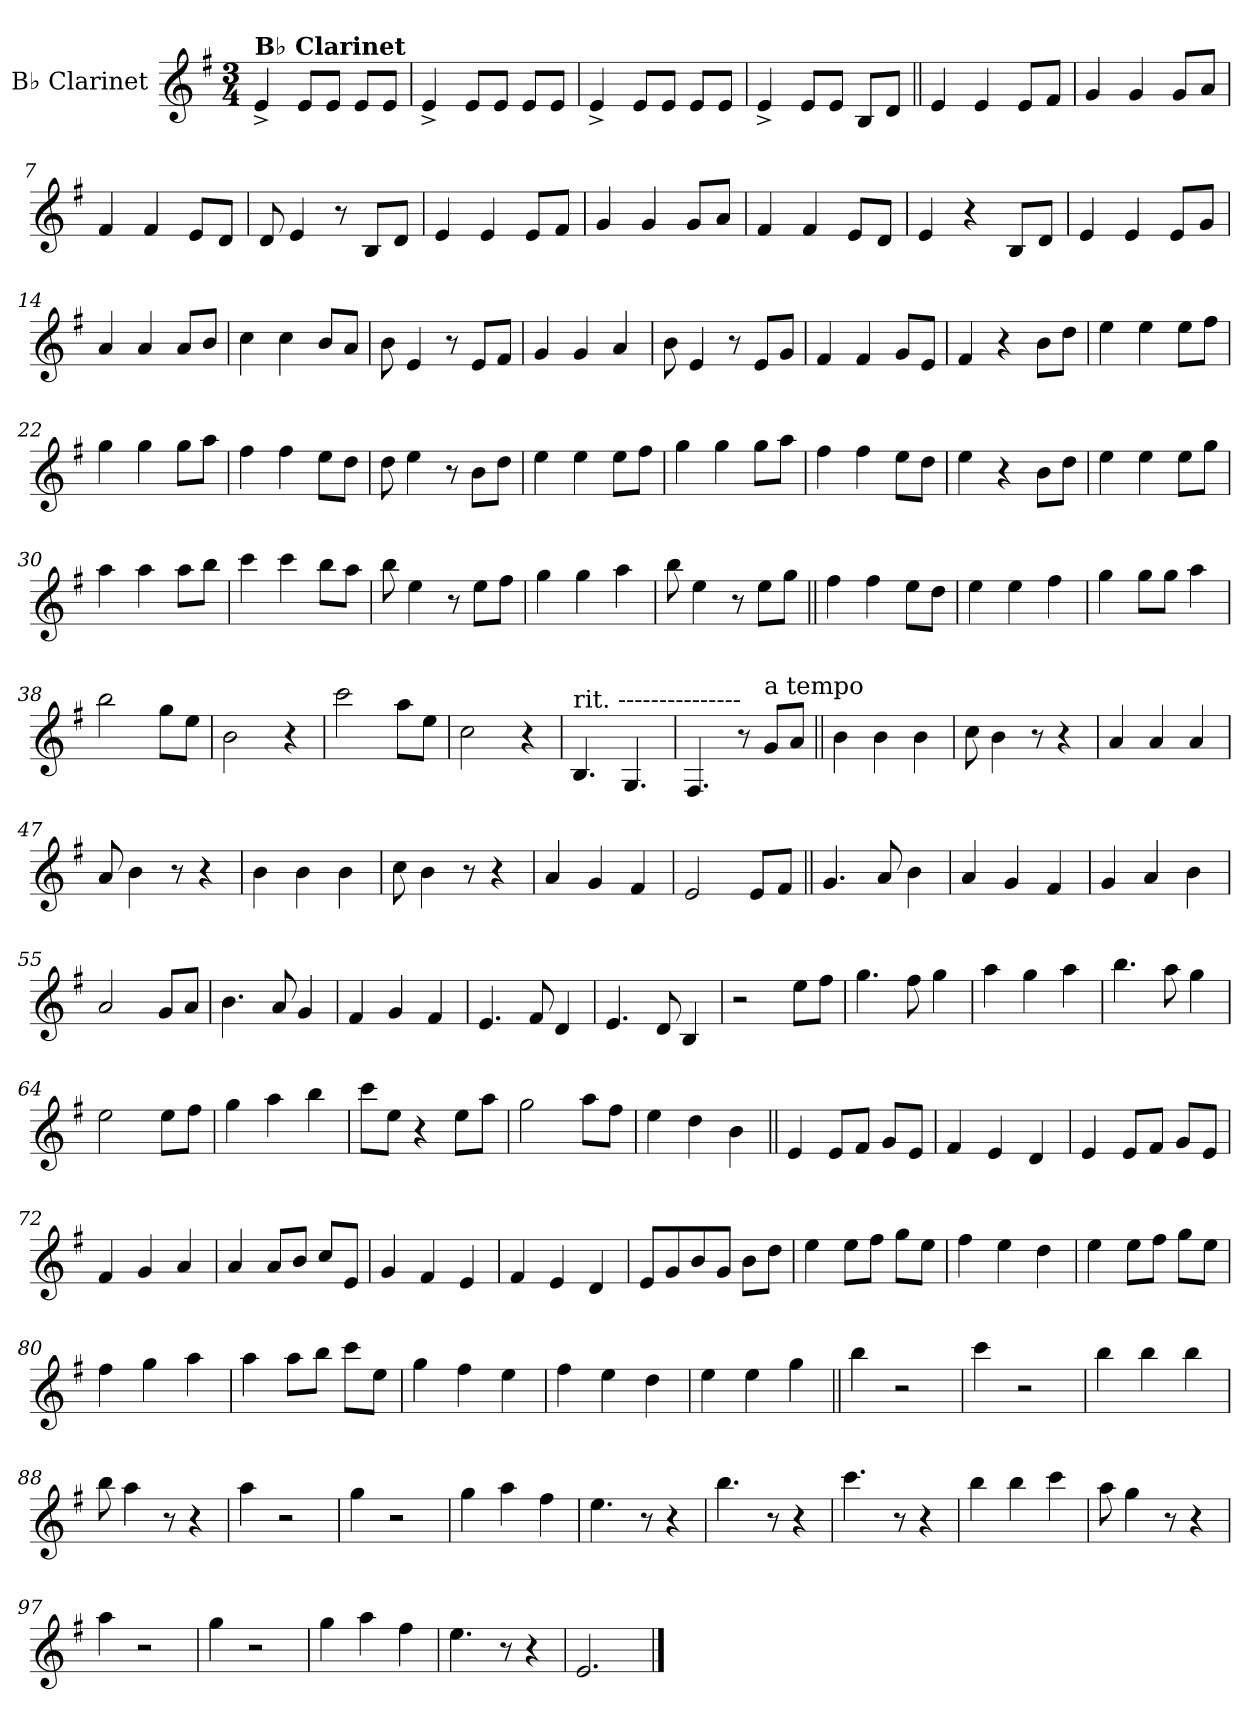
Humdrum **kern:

**kern
*part1
*staff1
*I"B♭ Clarinet
*I'B♭ Cl.
*clefG2
*ITrd1c2
*k[b-]
*M3/4
*MM140
=1
!LO:TX:a:B:t=B♭ Clarinet
4d^/
8d/L
8d/J
8d/L
8d/J
=2
4d^/
8d/L
8d/J
8d/L
8d/J
=3
4d^/
8d/L
8d/J
8d/L
8d/J
=4
4d^/
8d/L
8d/J
8A/L
8c/J
=5||
4d/
4d/
8d/L
8e/J
=6
4f/
4f/
8f/L
8g/J
=7
4e/
4e/
8d/L
8c/J
=8
8c/
4d/
8r
8A/L
8c/J
!!LO:LB:g=z
=9
4d/
4d/
8d/L
8e/J
=10
4f/
4f/
8f/L
8g/J
=11
4e/
4e/
8d/L
8c/J
=12
4d/
4r
8A/L
8c/J
=13
4d/
4d/
8d/L
8f/J
=14
4g/
4g/
8g/L
8a/J
=15
4b-\
4b-\
8a/L
8g/J
=16
8a\
4d/
8r
8d/L
8e/J
=17
4f/
4f/
4g/
!!LO:LB:g=z
=18
8a\
4d/
8r
8d/L
8f/J
=19
4e/
4e/
8f/L
8d/J
=20
4e/
4r
8a\L
8cc\J
=21
4dd\
4dd\
8dd\L
8ee\J
=22
4ff\
4ff\
8ff\L
8gg\J
=23
4ee\
4ee\
8dd\L
8cc\J
=24
8cc\
4dd\
8r
8a\L
8cc\J
=25
4dd\
4dd\
8dd\L
8ee\J
=26
4ff\
4ff\
8ff\L
8gg\J
!!LO:LB:g=z
=27
4ee\
4ee\
8dd\L
8cc\J
=28
4dd\
4r
8a\L
8cc\J
=29
4dd\
4dd\
8dd\L
8ff\J
=30
4gg\
4gg\
8gg\L
8aa\J
=31
4bb-\
4bb-\
8aa\L
8gg\J
=32
8aa\
4dd\
8r
8dd\L
8ee\J
=33
4ff\
4ff\
4gg\
=34
8aa\
4dd\
8r
8dd\L
8ff\J
!!LO:LB:g=z
=35||
4ee\
4ee\
8dd\L
8cc\J
=36
4dd\
4dd\
4ee\
=37
4ff\
8ff\L
8ff\J
4gg\
=38
2aa\
8ff\L
8dd\J
=39
2a\
4r
=40
2bb-\
8gg\L
8dd\J
=41
2b-\
4r
=42
!LO:TX:a:t=rit. ---------------
4.A/
4.F/
=43
4.E/
8r
!LO:TX:a:t=a tempo
8f/L
8g/J
=44||
4a\
4a\
4a\
!!LO:LB:g=z
=45
8b-\
4a\
8r
4r
=46
4g/
4g/
4g/
=47
8g/
4a\
8r
4r
=48
4a\
4a\
4a\
=49
8b-\
4a\
8r
4r
=50
4g/
4f/
4e/
=51
2d/
8d/L
8e/J
=52||
4.f/
8g/
4a\
=53
4g/
4f/
4e/
=54
4f/
4g/
4a\
!!LO:LB:g=z
=55
2g/
8f/L
8g/J
=56
4.a\
8g/
4f/
=57
4e/
4f/
4e/
=58
4.d/
8e/
4c/
=59
4.d/
8c/
4A/
=60
2r
8dd\L
8ee\J
=61
4.ff\
8ee\
4ff\
=62
4gg\
4ff\
4gg\
=63
4.aa\
8gg\
4ff\
=64
2dd\
8dd\L
8ee\J
!!LO:LB:g=z
=65
4ff\
4gg\
4aa\
=66
8bb-\L
8dd\J
4r
8dd\L
8gg\J
=67
2ff\
8gg\L
8ee\J
=68
4dd\
4cc\
4a\
=69||
4d/
8d/L
8e/J
8f/L
8d/J
=70
4e/
4d/
4c/
=71
4d/
8d/L
8e/J
8f/L
8d/J
=72
4e/
4f/
4g/
=73
4g/
8g/L
8a/J
8b-/L
8d/J
!!LO:LB:g=z
=74
4f/
4e/
4d/
=75
4e/
4d/
4c/
=76
8d/L
8f/
8a/
8f/J
8a\L
8cc\J
=77
4dd\
8dd\L
8ee\J
8ff\L
8dd\J
=78
4ee\
4dd\
4cc\
=79
4dd\
8dd\L
8ee\J
8ff\L
8dd\J
=80
4ee\
4ff\
4gg\
=81
4gg\
8gg\L
8aa\J
8bb-\L
8dd\J
!!LO:LB:g=z
=82
4ff\
4ee\
4dd\
=83
4ee\
4dd\
4cc\
=84
4dd\
4dd\
4ff\
=85||
4aa\
2r
=86
4bb-\
2r
=87
4aa\
4aa\
4aa\
=88
8aa\
4gg\
8r
4r
=89
4gg\
2r
=90
4ff\
2r
=91
4ff\
4gg\
4ee\
=92
4.dd\
8r
4r
!!LO:LB:g=z
=93
4.aa\
8r
4r
=94
4.bb-\
8r
4r
=95
4aa\
4aa\
4bb-\
=96
8gg\
4ff\
8r
4r
=97
4gg\
2r
=98
4ff\
2r
=99
4ff\
4gg\
4ee\
=100
4.dd\
8r
4r
=101
2.d/
==
*-
